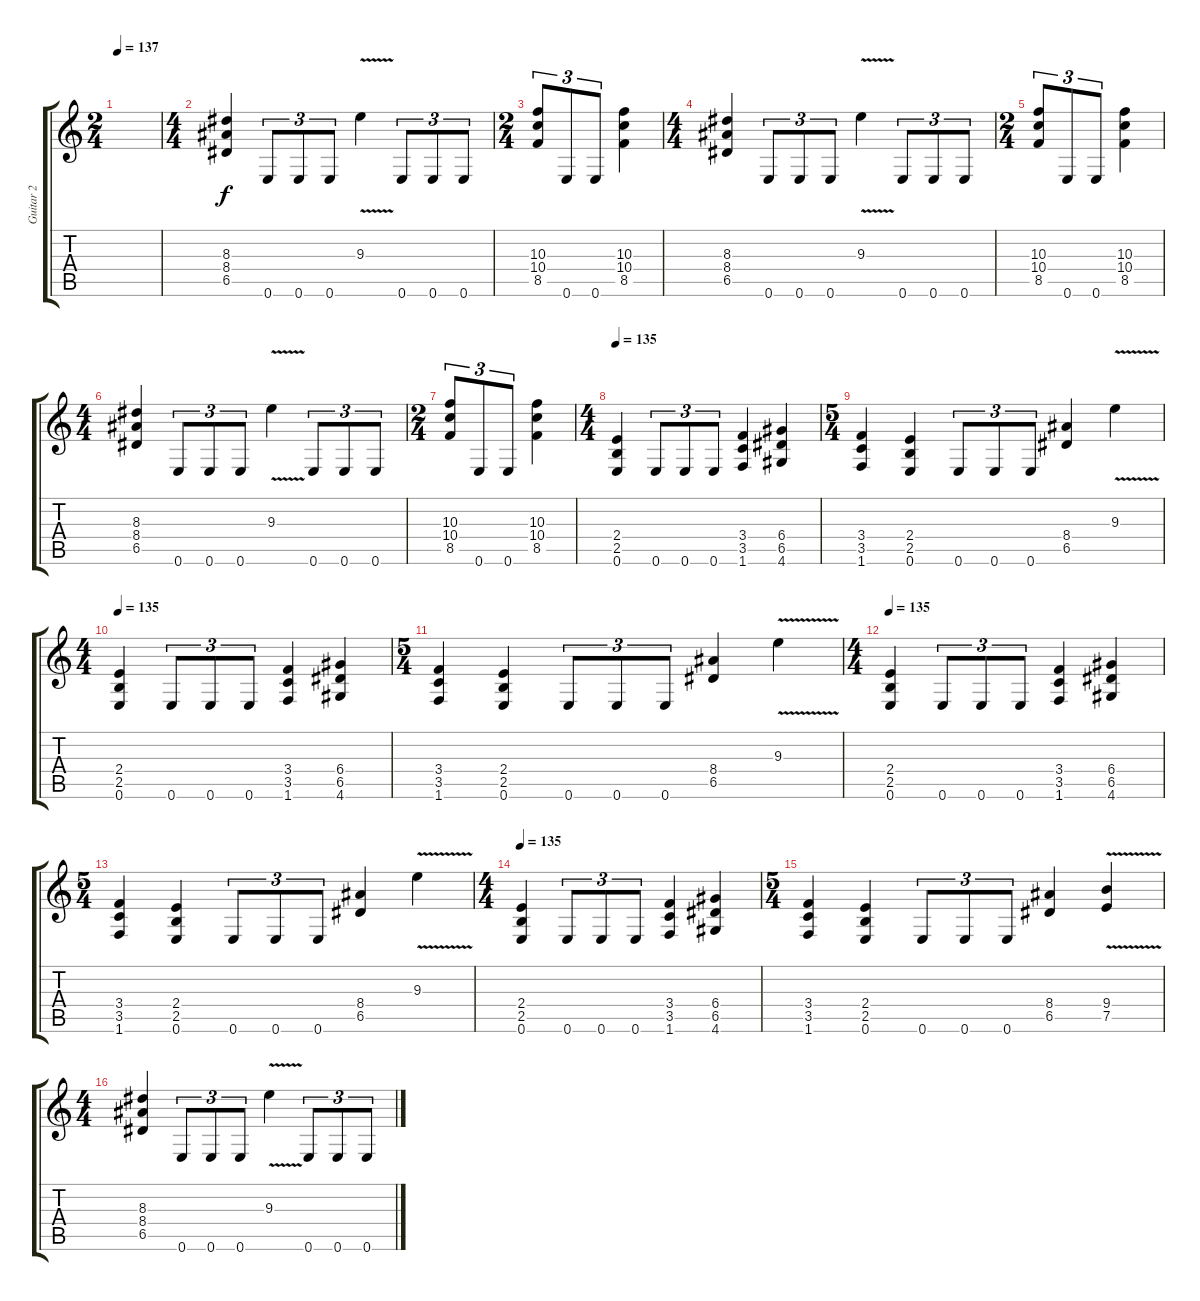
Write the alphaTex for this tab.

\track ("Guitar 2" "Guitar 2") {instrument distortionguitar}
\staff {score tabs}
\tuning (E4 B3 G3 D3 A2 E2) {hide}
\ts (2 4)
\tempo 137
\clef g2
\ks c
|
\ts (4 4)
(8.3 8.4 6.5).4 0.6.8{tu (3 2)} 0.6.8{tu (3 2)} 0.6.8{tu (3 2)} 9.3{v}.4 0.6.8{tu (3 2)} 0.6.8{tu (3 2)} 0.6.8{tu (3 2)} |
\ts (2 4)
(10.3 10.4 8.5).8{tu (3 2)} 0.6.8{tu (3 2)} 0.6.8{tu (3 2)} (10.3 10.4 8.5).4 |
\ts (4 4)
(8.3 8.4 6.5).4 0.6.8{tu (3 2)} 0.6.8{tu (3 2)} 0.6.8{tu (3 2)} 9.3{v}.4 0.6.8{tu (3 2)} 0.6.8{tu (3 2)} 0.6.8{tu (3 2)} |
\ts (2 4)
(10.3 10.4 8.5).8{tu (3 2)} 0.6.8{tu (3 2)} 0.6.8{tu (3 2)} (10.3 10.4 8.5).4 |
\ts (4 4)
(8.3 8.4 6.5).4 0.6.8{tu (3 2)} 0.6.8{tu (3 2)} 0.6.8{tu (3 2)} 9.3{v}.4 0.6.8{tu (3 2)} 0.6.8{tu (3 2)} 0.6.8{tu (3 2)} |
\ts (2 4)
(10.3 10.4 8.5).8{tu (3 2)} 0.6.8{tu (3 2)} 0.6.8{tu (3 2)} (10.3 10.4 8.5).4 |
\ts (4 4)
\tempo 135
(2.4 2.5 0.6).4 0.6.8{tu (3 2)} 0.6.8{tu (3 2)} 0.6.8{tu (3 2)} (3.4 3.5 1.6).4 (6.4 6.5 4.6).4 |
\ts (5 4)
(3.4 3.5 1.6).4 (2.4 2.5 0.6).4 0.6.8{tu (3 2)} 0.6.8{tu (3 2)} 0.6.8{tu (3 2)} (8.4 6.5).4 9.3{v}.4 |
\ts (4 4)
\tempo 135
(2.4 2.5 0.6).4 0.6.8{tu (3 2)} 0.6.8{tu (3 2)} 0.6.8{tu (3 2)} (3.4 3.5 1.6).4 (6.4 6.5 4.6).4 |
\ts (5 4)
(3.4 3.5 1.6).4 (2.4 2.5 0.6).4 0.6.8{tu (3 2)} 0.6.8{tu (3 2)} 0.6.8{tu (3 2)} (8.4 6.5).4 9.3{v}.4 |
\ts (4 4)
\tempo 135
(2.4 2.5 0.6).4 0.6.8{tu (3 2)} 0.6.8{tu (3 2)} 0.6.8{tu (3 2)} (3.4 3.5 1.6).4 (6.4 6.5 4.6).4 |
\ts (5 4)
(3.4 3.5 1.6).4 (2.4 2.5 0.6).4 0.6.8{tu (3 2)} 0.6.8{tu (3 2)} 0.6.8{tu (3 2)} (8.4 6.5).4 9.3{v}.4 |
\ts (4 4)
\tempo 135
(2.4 2.5 0.6).4 0.6.8{tu (3 2)} 0.6.8{tu (3 2)} 0.6.8{tu (3 2)} (3.4 3.5 1.6).4 (6.4 6.5 4.6).4 |
\ts (5 4)
(3.4 3.5 1.6).4 (2.4 2.5 0.6).4 0.6.8{tu (3 2)} 0.6.8{tu (3 2)} 0.6.8{tu (3 2)} (8.4 6.5).4 (9.4 7.5{v}).4 |
\ts (4 4)
(8.3 8.4 6.5).4 0.6.8{tu (3 2)} 0.6.8{tu (3 2)} 0.6.8{tu (3 2)} 9.3{v}.4 0.6.8{tu (3 2)} 0.6.8{tu (3 2)} 0.6.8{tu (3 2)}
